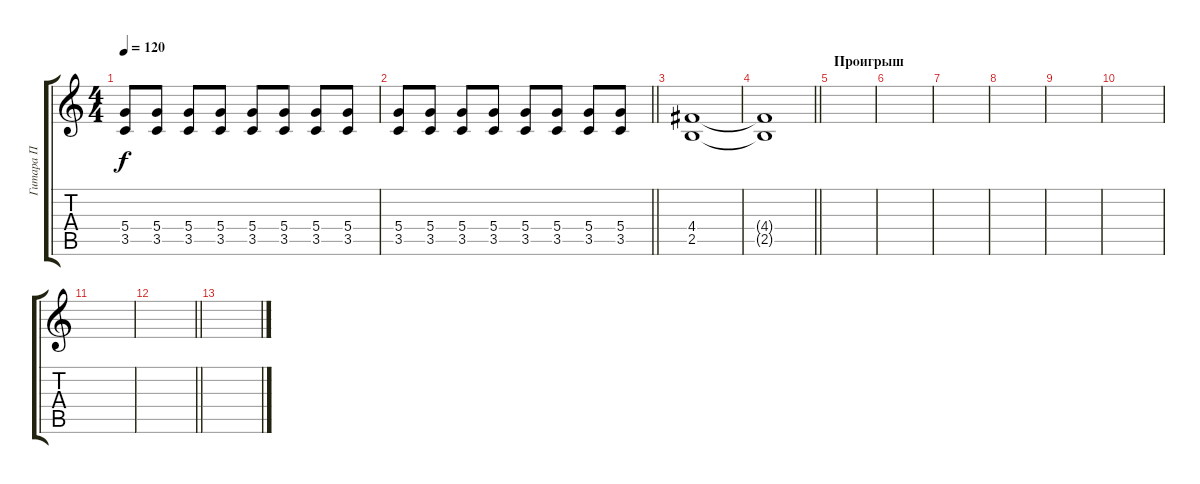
\track ("Гитара П" "Гитара П") {instrument overdrivenguitar}
\staff {score tabs}
\tuning (E4 B3 G3 D3 A2 E2) {hide}
\ts (4 4)
\tempo 120
\clef g2
\ks c
(5.4 3.5).8{dy f} (5.4 3.5).8 (5.4 3.5).8 (5.4 3.5).8 (5.4 3.5).8 (5.4 3.5).8 (5.4 3.5).8 (5.4 3.5).8 |
\barLineRight lightlight
(5.4 3.5).8 (5.4 3.5).8 (5.4 3.5).8 (5.4 3.5).8 (5.4 3.5).8 (5.4 3.5).8 (5.4 3.5).8 (5.4 3.5).8 |
(4.4 2.5).1{volume 0} |
\barLineRight lightlight
(4.4{t} 2.5{t}).1 |
\section ("" "Проигрыш")
|
|
|
|
|
|
|
\barLineRight lightlight
|
\section ("" " ")
